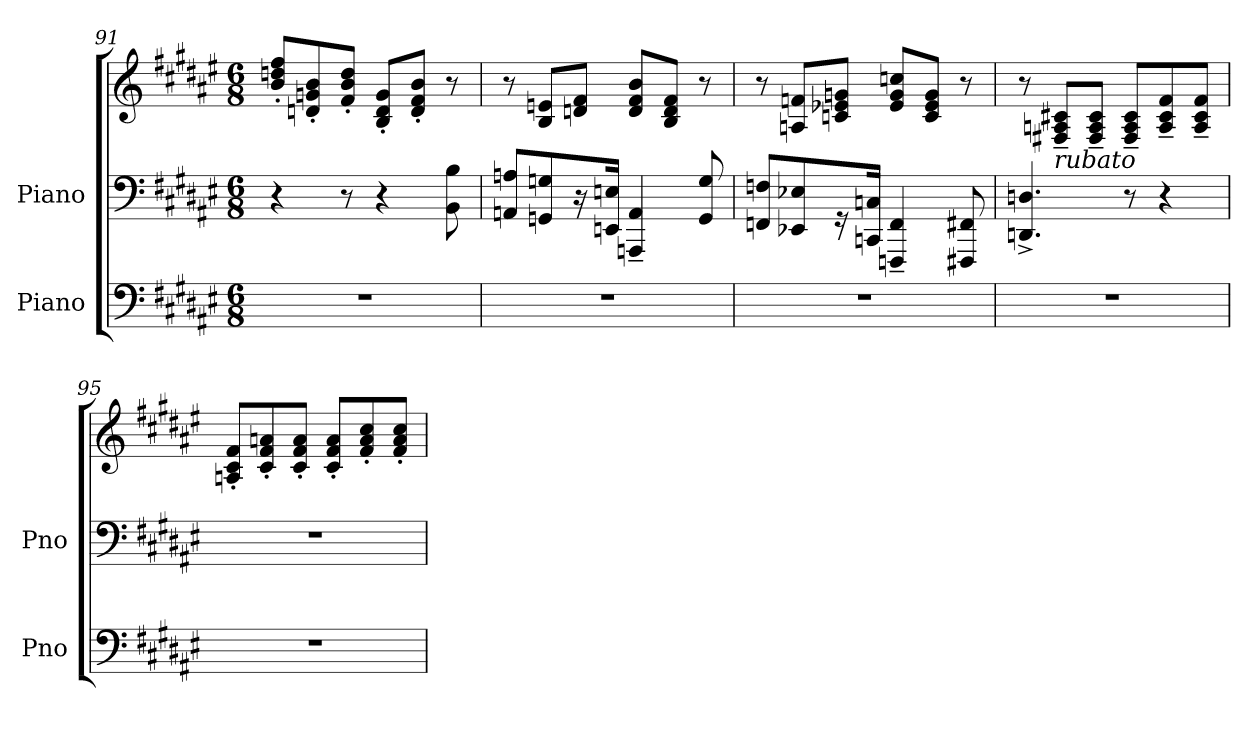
**kern	**kern	**kern
*part2	*part1	*part1
*staff3	*staff2	*staff1
*I"Piano	*I"Piano	*
*I'Pno	*I'Pno	*
*clefF4	*clefF4	*clefG2
*k[f#c#g#d#a#e#]	*k[f#c#g#d#a#e#]	*k[f#c#g#d#a#e#]
*M6/8	*M6/8	*M6/8
=91	=91	=91
2.r	4r	8b/' 8ddn/' 8ff#/'L
.	.	8dn/' 8gn/' 8b/'
.	8r	8f#/' 8b/' 8dd/'J
.	4r	8B/' 8d/' 8g/'L
.	.	8d/' 8f#/' 8b/'J
.	8BB\ 8B\	8r
=92	=92	=92
2.r	8AAn/ 8An/L	8r
.	8GGn/ 8Gn/	8B/ 8en/L
.	16r	8dn/ 8f#/J
.	16EEn/ 16En/Jk	.
.	4AAAn/~ 4AA/~	8d/ 8f#/ 8b/L
.	.	8B/ 8d/ 8f#/J
.	8GG/ 8G/	8r
=93	=93	=93
2.r	8FFn/ 8Fn/L	8r
.	8EE-X/ 8E-X/	8An/ 8fn/L
.	16r	8cn/ 8e-X/ 8gn/J
.	16CCn/ 16Cn/Jk	.
.	4FFFn/~ 4FF/~	8e-/ 8g/ 8ccn/L
.	.	8c/ 8e-/ 8g/J
.	8FFF#X/ 8FF#X/	8r
!!LO:LB:g=z
=94	=94	=94
2.r	4.DDn/^ 4.Dn/^	8r
!	!	!LO:TX:b:i:t=rubato
.	.	8F#X/~ 8An/~ 8c#X/~L
.	.	8F#/~ 8A/~ 8c#/~J
.	8r	8F#/~ 8A/~ 8c#/~L
.	4r	8A/~ 8c#/~ 8f#/~
.	.	8A/~ 8c#/~ 8f#/~J
=95	=95	=95
2.r	2.r	8An/' 8c#/' 8f#/'L
.	.	8c#/' 8f#/' 8an/'
.	.	8c#/' 8f#/' 8a/'J
.	.	8c#/' 8f#/' 8a/'L
.	.	8f#/' 8a/' 8cc#/'
.	.	8f#/' 8a/' 8cc#/'J
=	=	=
*-	*-	*-
